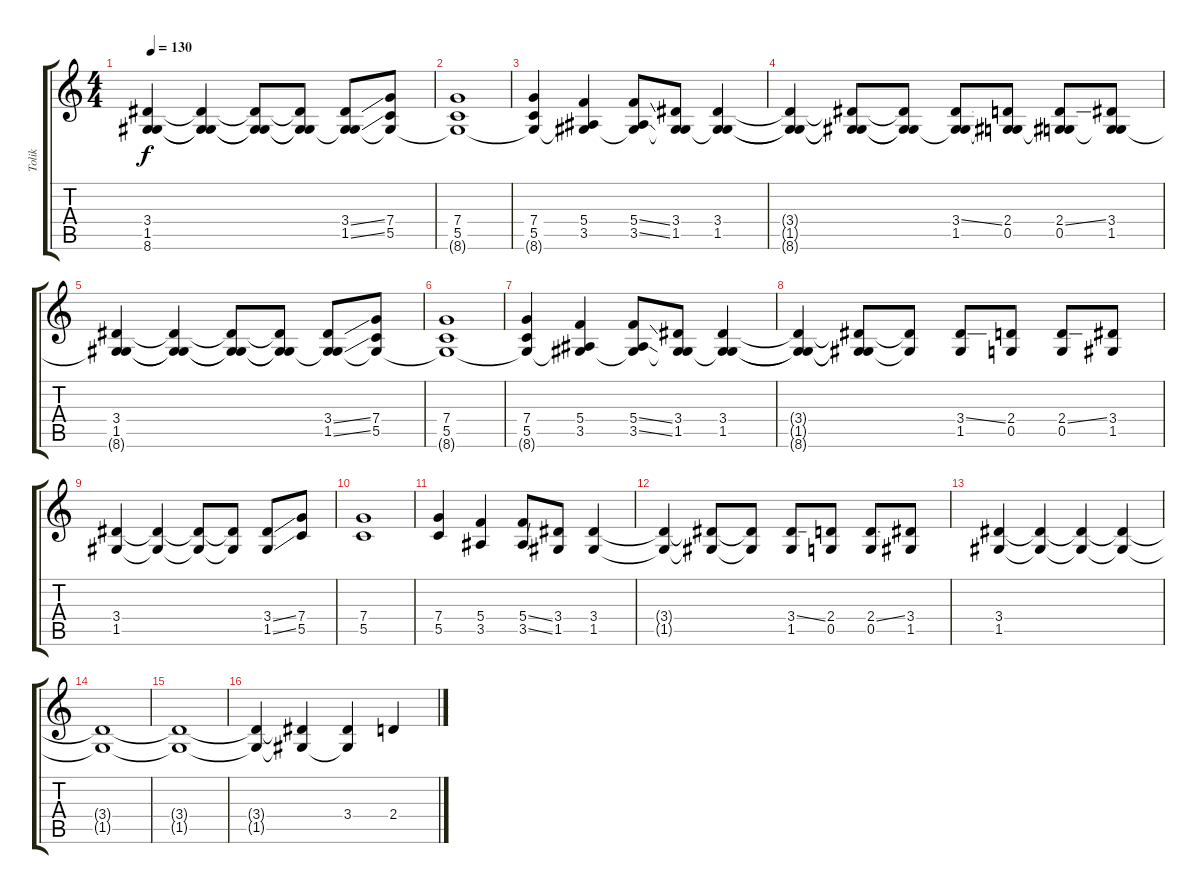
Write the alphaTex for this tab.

\track ("Tolik" "Tolik") {instrument distortionguitar}
\staff {score tabs}
\tuning (D4 A3 F3 C3 G2 C2) {hide}
\ts (4 4)
\tempo 130
\clef g2
\ks c
(3.4 1.5 8.6{t}).4{dy f} (3.4{t} 1.5{t} 8.6{t}).4 (3.4{t} 1.5{t} 8.6{t}).8 (3.4{t} 1.5{t} 8.6{t}).8 (3.4{ss} 1.5{ss} 8.6{t}).8 (7.4 5.5 8.6{t}).8 |
(7.4 5.5 8.6{t}).1 |
(7.4 5.5 8.6{t}).4 (5.4 3.5 8.6{t}).4 (5.4{ss} 3.5{ss} 8.6{t}).8 (3.4 1.5 8.6{t}).8 (3.4 1.5 8.6{t}).4 |
(3.4{t} 1.5{t} 8.6{t}).4 (3.4{t} 1.5{t} 8.6{t}).8 (3.4{t} 1.5{t} 8.6{t}).8 (3.4{ss} 1.5 8.6{t}).8 (2.4 0.5 8.6{t}).8 (2.4{ss} 0.5 8.6{t}).8 (3.4 1.5 8.6{t}).8 |
(3.4 1.5 8.6{t}).4 (3.4{t} 1.5{t} 8.6{t}).4 (3.4{t} 1.5{t} 8.6{t}).8 (3.4{t} 1.5{t} 8.6{t}).8 (3.4{ss} 1.5{ss} 8.6{t}).8 (7.4 5.5 8.6{t}).8 |
(7.4 5.5 8.6{t}).1 |
(7.4 5.5 8.6{t}).4 (5.4 3.5 8.6{t}).4 (5.4{ss} 3.5{ss} 8.6{t}).8 (3.4 1.5 8.6{t}).8 (3.4 1.5 8.6{t}).4 |
(3.4{t} 1.5{t} 8.6{t}).4 (3.4{t} 1.5{t} 8.6{t}).8 (3.4{t} 1.5{t}).8 (3.4{ss} 1.5).8 (2.4 0.5).8 (2.4{ss} 0.5).8 (3.4 1.5).8 |
(3.4 1.5).4 (3.4{t} 1.5{t}).4 (3.4{t} 1.5{t}).8 (3.4{t} 1.5{t}).8 (3.4{ss} 1.5{ss}).8 (7.4 5.5).8 |
(7.4 5.5).1 |
(7.4 5.5).4 (5.4 3.5).4 (5.4{ss} 3.5{ss}).8 (3.4 1.5).8 (3.4 1.5).4 |
(3.4{t} 1.5{t}).4 (3.4{t} 1.5{t}).8 (3.4{t} 1.5{t}).8 (3.4{ss} 1.5).8 (2.4 0.5).8 (2.4{ss} 0.5).8 (3.4 1.5).8 |
(3.4 1.5).4 (3.4{t} 1.5{t}).4 (3.4{t} 1.5{t}).4 (3.4{t} 1.5{t}).4 |
(3.4{t} 1.5{t}).1 |
(3.4{t} 1.5{t}).1 |
(3.4{t} 1.5{t}).4 (3.4{t} 1.5{t}).4 (3.4 1.5{t}).4 2.4.4
